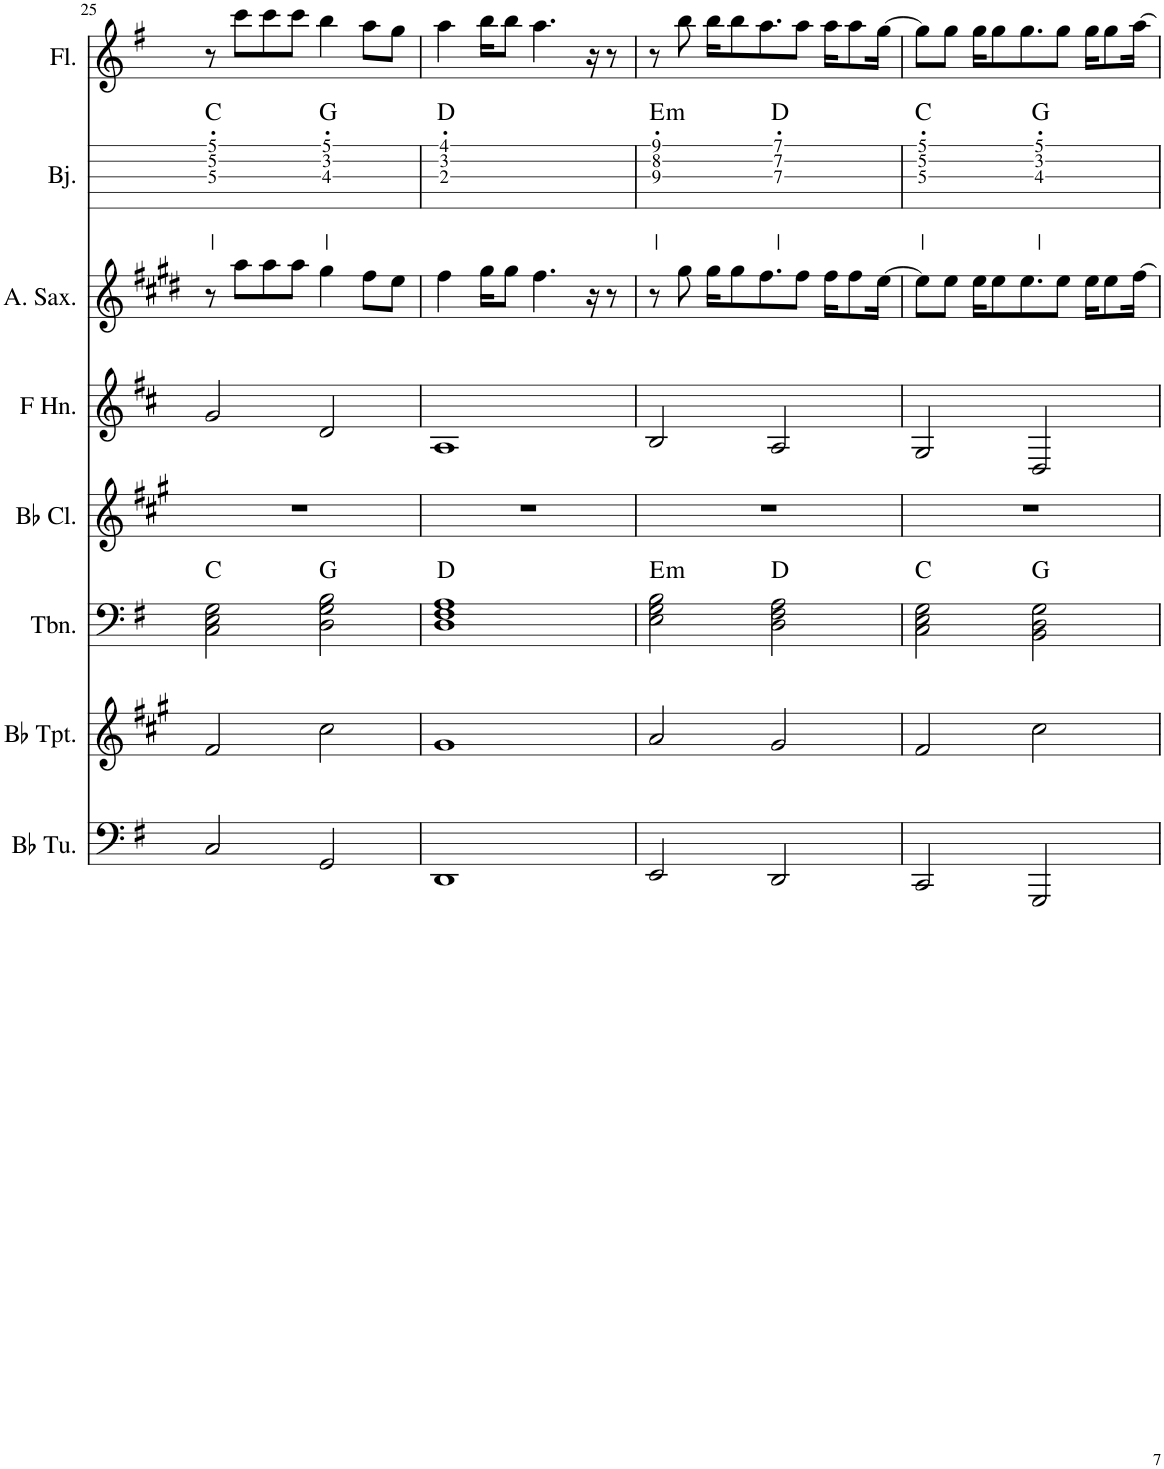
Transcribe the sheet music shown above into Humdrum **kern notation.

**kern	**kern	**kern	**harte	**kern	**kern	**kern	**kern	**harte	**kern
*part8	*part7	*part6	*part6	*part5	*part4	*part3	*part2	*part2	*part1
*staff8	*staff7	*staff6	*	*staff5	*staff4	*staff3	*staff2	*	*staff1
*I"Bb Tuba	*I"Bb Trumpet	*I"Trombone	*	*I"Bb Clarinet	*I"Horn in F	*I"Alto Saxophone	*I"Banjo	*	*I"Flute
*I'Bb Tu.	*I'Bb Tpt.	*I'Tbn.	*	*I'Bb Cl.	*	*I'A. Sax.	*I'Bj.	*	*I'Fl.
!!LO:PB:g=z
*clefF4	*clefG2	*clefF4	*	*clefG2	*clefG2	*clefG2	*	*	*clefG2
*	*Trd1c2	*	*	*Trd1c2	*Trd4c7	*Trd5c9	*Trd7c12	*	*
*k[f#]	*k[f#c#g#]	*k[f#]	*	*k[f#c#g#]	*k[f#c#]	*k[f#c#g#d#]	*k[f#]	*	*k[f#]
*M4/4	*M4/4	*M4/4	*	*M4/4	*M4/4	*M4/4	*M4/4	*	*M4/4
=25	=25	=25	=25	=25	=25	=25	=25	=25	=25
2C/	2f#/	2C\ 2E\ 2G\	C:maj	1r	2g/	8r	2c\' 2e\' 2g\'	C:maj	8r
.	.	.	.	.	.	8aa\L	.	.	8ccc\L
.	.	.	.	.	.	8aa\	.	.	8ccc\
.	.	.	.	.	.	8aa\J	.	.	8ccc\J
2GG/	2cc#\	2D\ 2G\ 2B\	G:maj	.	2d/	4gg#\	2B\' 2d\' 2g\'	G:maj	4bb\
.	.	.	.	.	.	8ff#\L	.	.	8aa\L
.	.	.	.	.	.	8ee\J	.	.	8gg\J
=26	=26	=26	=26	=26	=26	=26	=26	=26	=26
1DD	1g#	1D 1F# 1A	D:maj	1r	1A	4ff#\	1A' 1d' 1f#'	D:maj	4aa\
.	.	.	.	.	.	16gg#\KL	.	.	16bb\KL
.	.	.	.	.	.	8gg#\J	.	.	8bb\J
.	.	.	.	.	.	4.ff#\	.	.	4.aa\
.	.	.	.	.	.	16r	.	.	16r
.	.	.	.	.	.	8r	.	.	8r
=27	=27	=27	=27	=27	=27	=27	=27	=27	=27
!	!	!	!LO:H:kt=m	!	!	!	!	!LO:H:kt=m	!
2EE/	2a/	2E\ 2G\ 2B\	E:min	1r	2B/	8r	2e\' 2g\' 2b\'	E:min	8r
.	.	.	.	.	.	8gg#\	.	.	8bb\
.	.	.	.	.	.	16gg#\KL	.	.	16bb\KL
.	.	.	.	.	.	8gg#\	.	.	8bb\
.	.	.	.	.	.	8.ff#\	.	.	8.aa\
2DD/	2g#/	2D\ 2F#\ 2A\	D:maj	.	2A/	.	2d\' 2f#\' 2a\'	D:maj	.
.	.	.	.	.	.	8ff#\J	.	.	8aa\J
.	.	.	.	.	.	16ff#\KL	.	.	16aa\KL
.	.	.	.	.	.	8ff#\	.	.	8aa\
.	.	.	.	.	.	[16ee\Jk	.	.	[16gg\Jk
=28	=28	=28	=28	=28	=28	=28	=28	=28	=28
2CC/	2f#/	2C\ 2E\ 2G\	C:maj	1r	2G/	8ee\L]	2c\' 2e\' 2g\'	C:maj	8gg\L]
.	.	.	.	.	.	8ee\J	.	.	8gg\J
.	.	.	.	.	.	16ee\KL	.	.	16gg\KL
.	.	.	.	.	.	8ee\	.	.	8gg\
.	.	.	.	.	.	8.ee\	.	.	8.gg\
2GGG/	2cc#\	2BB\ 2D\ 2G\	G:maj	.	2D/	.	2B\' 2d\' 2g\'	G:maj	.
.	.	.	.	.	.	8ee\J	.	.	8gg\J
.	.	.	.	.	.	16ee\KL	.	.	16gg\KL
.	.	.	.	.	.	8ee\	.	.	8gg\
.	.	.	.	.	.	[16ff#\Jk	.	.	[16aa\Jk
=	=	=	=	=	=	=	=	=	=
*-	*-	*-	*-	*-	*-	*-	*-	*-	*-
